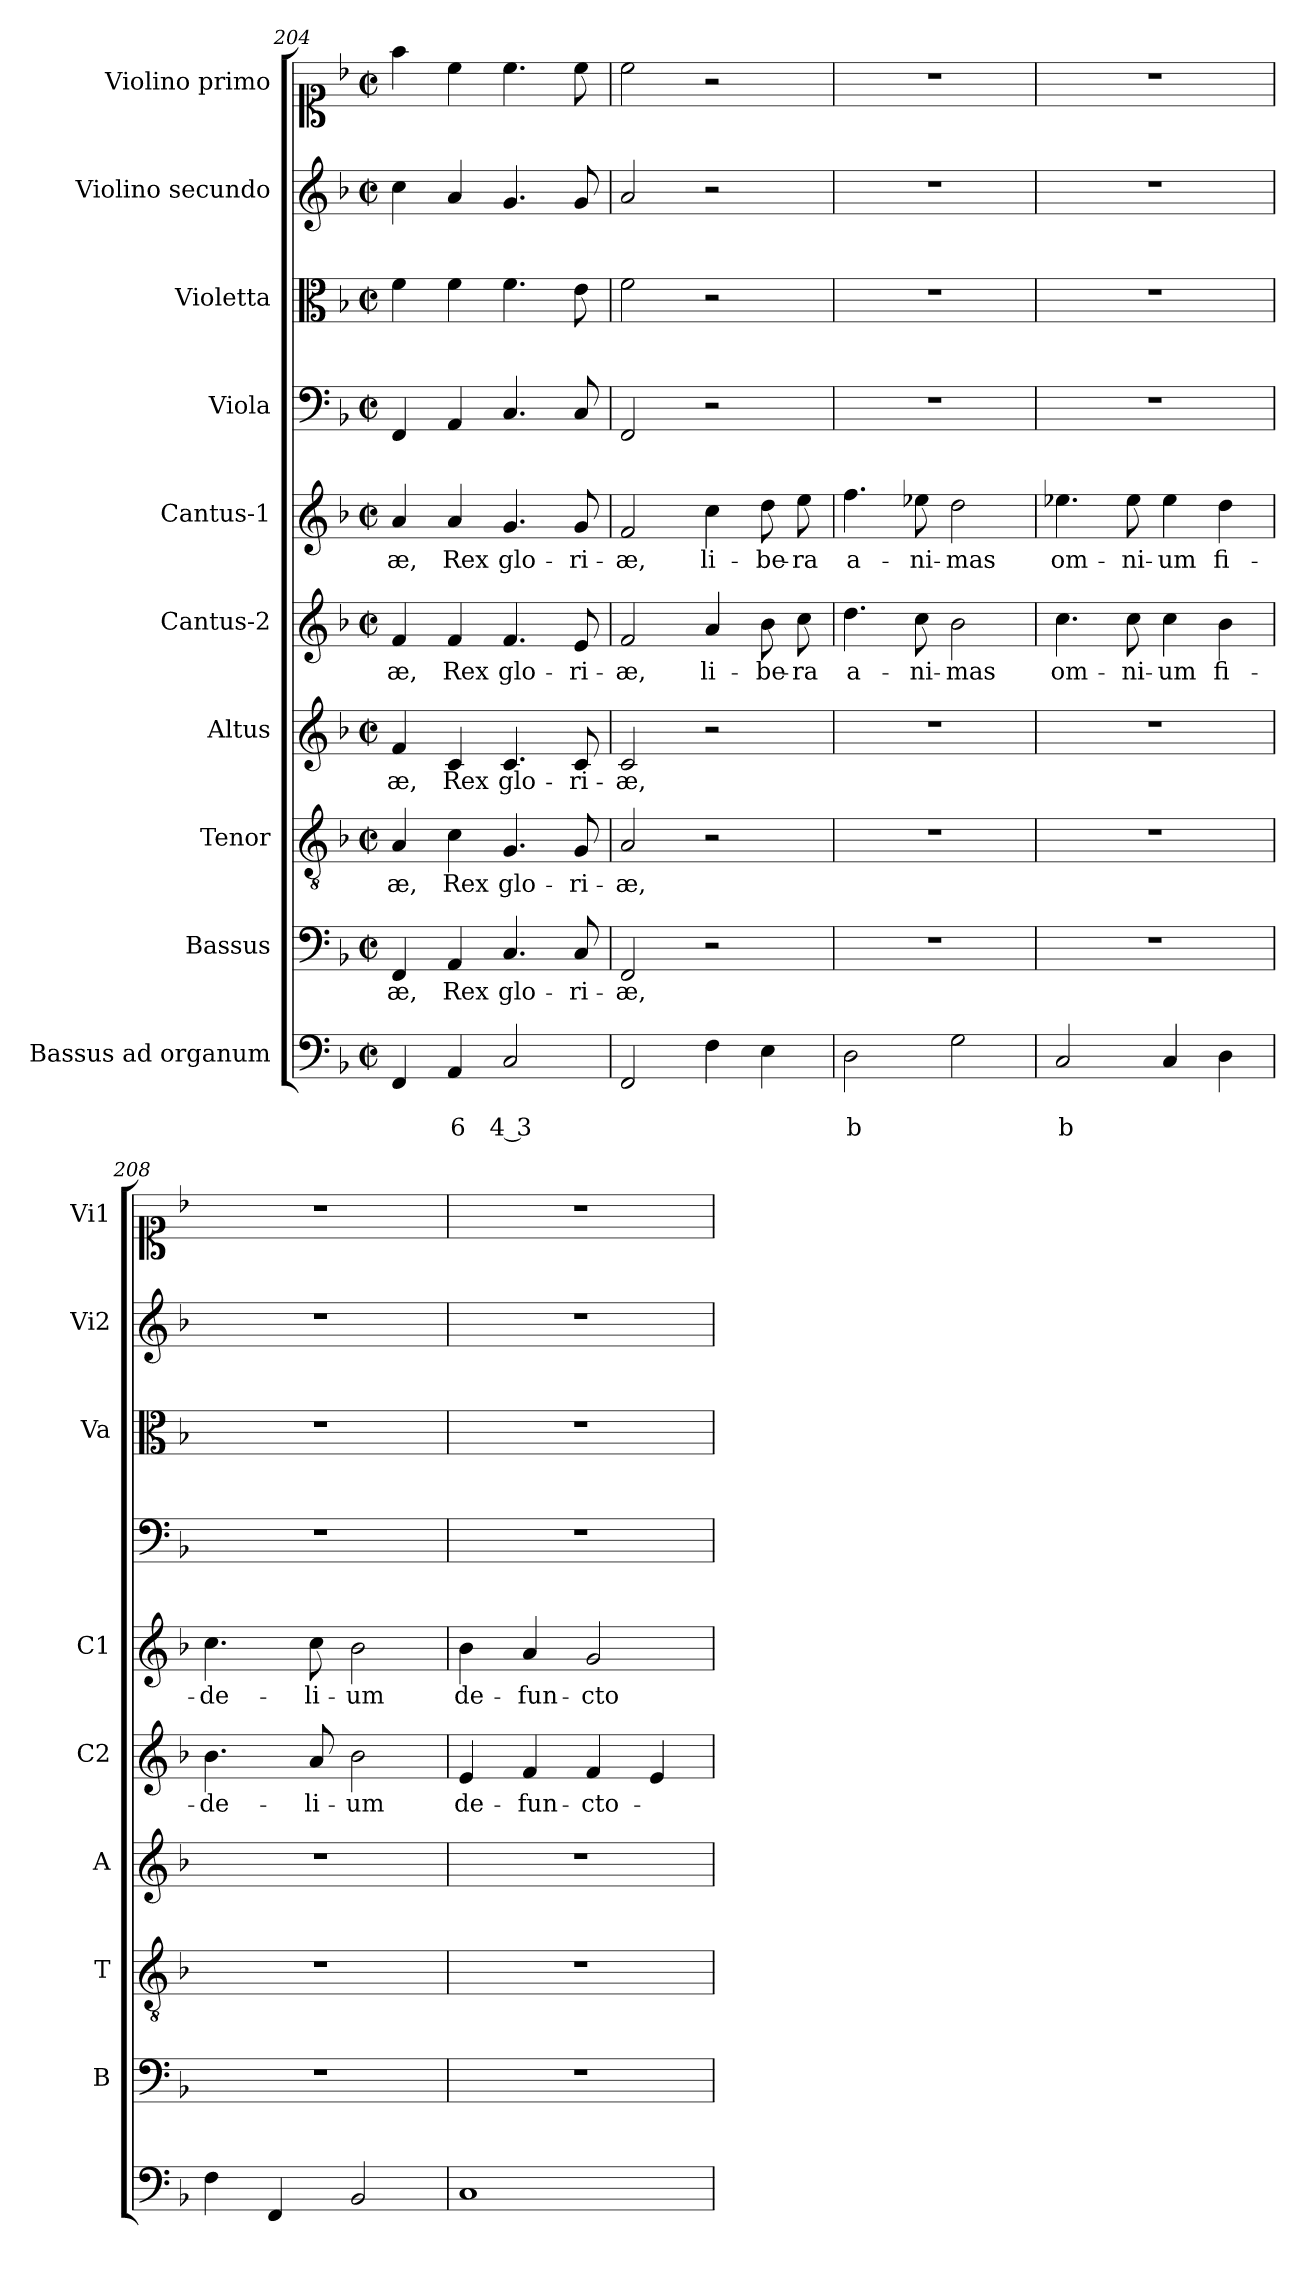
**kern	**text	**text	**kern	**text	**kern	**text	**kern	**text	**kern	**text	**kern	**text	**kern	**kern	**kern	**kern
*part10	*part10	*part10	*part9	*part9	*part8	*part8	*part7	*part7	*part6	*part6	*part5	*part5	*part4	*part3	*part2	*part1
*staff10	*staff10	*staff10	*staff9	*staff9	*staff8	*staff8	*staff7	*staff7	*staff6	*staff6	*staff5	*staff5	*staff4	*staff3	*staff2	*staff1
*I"Bassus ad  organum	*	*	*I"Bassus	*	*I"Tenor	*	*I"Altus	*	*I"Cantus-2	*	*I"Cantus-1	*	*I"Viola	*I"Violetta	*I"Violino secundo	*I"Violino primo
*	*	*	*I'B	*	*I'T	*	*I'A	*	*I'C2	*	*I'C1	*	*	*I'Va	*I'Vi2	*I'Vi1
*clefF4	*	*	*clefF4	*	*clefGv2	*	*clefG2	*	*clefG2	*	*clefG2	*	*clefF4	*clefC3	*clefG2	*clefC1
*k[b-]	*	*	*k[b-]	*	*k[b-]	*	*k[b-]	*	*k[b-]	*	*k[b-]	*	*k[b-]	*k[b-]	*k[b-]	*k[b-]
*F:	*	*	*F:	*	*F:	*	*F:	*	*F:	*	*F:	*	*F:	*F:	*F:	*F:
*M2/2	*	*	*M2/2	*	*M2/2	*	*M2/2	*	*M2/2	*	*M2/2	*	*M2/2	*M2/2	*M2/2	*M2/2
*met(c|)	*	*	*met(c|)	*	*met(c|)	*	*met(c|)	*	*met(c|)	*	*met(c|)	*	*met(c|)	*met(c|)	*met(c|)	*met(c|)
=204	=204	=204	=204	=204	=204	=204	=204	=204	=204	=204	=204	=204	=204	=204	=204	=204
!	!	!	!	!LO:LY:b	!	!LO:LY:b	!	!LO:LY:b	!	!LO:LY:b	!	!LO:LY:b	!	!	!	!
4FF/	.	.	4FF/	-æ,	4A/	-æ,	4f/	-æ,	4f/	-æ,	4a/	-æ,	4FF/	4f\	4cc\	4ff\
!	!	!LO:LY:b	!	!LO:LY:b	!	!LO:LY:b	!	!LO:LY:b	!	!LO:LY:b	!	!LO:LY:b	!	!	!	!
4AA/	.	6	4AA/	Rex	4c\	Rex	4c/	Rex	4f/	Rex	4a/	Rex	4AA/	4f\	4a/	4cc\
!	!	!LO:LY:b	!	!LO:LY:b	!	!LO:LY:b	!	!LO:LY:b	!	!LO:LY:b	!	!LO:LY:b	!	!	!	!
2C/	.	4 3	4.C/	glo-	4.G/	glo-	4.c/	glo-	4.f/	glo-	4.g/	glo-	4.C/	4.f\	4.g/	4.cc\
!	!	!	!	!LO:LY:b	!	!LO:LY:b	!	!LO:LY:b	!	!LO:LY:b	!	!LO:LY:b	!	!	!	!
.	.	.	8C/	-ri-	8G/	-ri-	8c/	-ri-	8e/	-ri-	8g/	-ri-	8C/	8e\	8g/	8cc\
=205	=205	=205	=205	=205	=205	=205	=205	=205	=205	=205	=205	=205	=205	=205	=205	=205
!	!	!	!	!LO:LY:b	!	!LO:LY:b	!	!LO:LY:b	!	!LO:LY:b	!	!LO:LY:b	!	!	!	!
2FF/	.	.	2FF/	-æ,	2A/	-æ,	2c/	-æ,	2f/	-æ,	2f/	-æ,	2FF/	2f\	2a/	2cc\
!	!	!	!	!	!	!	!	!	!	!LO:LY:b	!	!LO:LY:b	!	!	!	!
4F\	.	.	2r	.	2r	.	2r	.	4a/	li-	4cc\	li-	2r	2r	2r	2r
!	!	!	!	!	!	!	!	!	!	!LO:LY:b	!	!LO:LY:b	!	!	!	!
4E\	.	.	.	.	.	.	.	.	8b-\	-be-	8dd\	-be-	.	.	.	.
!	!	!	!	!	!	!	!	!	!	!LO:LY:b	!	!LO:LY:b	!	!	!	!
.	.	.	.	.	.	.	.	.	8cc\	-ra	8ee\	-ra	.	.	.	.
=206	=206	=206	=206	=206	=206	=206	=206	=206	=206	=206	=206	=206	=206	=206	=206	=206
!	!	!LO:LY:b	!	!	!	!	!	!	!	!LO:LY:b	!	!LO:LY:b	!	!	!	!
2D\	.	b	1r	.	1r	.	1r	.	4.dd\	a-	4.ff\	a-	1r	1r	1r	1r
!	!	!	!	!	!	!	!	!	!	!LO:LY:b	!	!LO:LY:b	!	!	!	!
.	.	.	.	.	.	.	.	.	8cc\	-ni-	8ee-X\	-ni-	.	.	.	.
!	!	!	!	!	!	!	!	!	!	!LO:LY:b	!	!LO:LY:b	!	!	!	!
2G\	.	.	.	.	.	.	.	.	2b-\	-mas	2dd\	-mas	.	.	.	.
!!LO:LB:g=z
=207	=207	=207	=207	=207	=207	=207	=207	=207	=207	=207	=207	=207	=207	=207	=207	=207
!	!	!LO:LY:b	!	!	!	!	!	!	!	!LO:LY:b	!	!LO:LY:b	!	!	!	!
2C/	.	b	1r	.	1r	.	1r	.	4.cc\	om-	4.ee-X\	om-	1r	1r	1r	1r
!	!	!	!	!	!	!	!	!	!	!LO:LY:b	!	!LO:LY:b	!	!	!	!
.	.	.	.	.	.	.	.	.	8cc\	-ni-	8ee-\	-ni-	.	.	.	.
!	!	!	!	!	!	!	!	!	!	!LO:LY:b	!	!LO:LY:b	!	!	!	!
4C/	.	.	.	.	.	.	.	.	4cc\	-um	4ee-\	-um	.	.	.	.
!	!	!	!	!	!	!	!	!	!	!LO:LY:b	!	!LO:LY:b	!	!	!	!
4D\	.	.	.	.	.	.	.	.	4b-\	fi-	4dd\	fi-	.	.	.	.
=208	=208	=208	=208	=208	=208	=208	=208	=208	=208	=208	=208	=208	=208	=208	=208	=208
!	!	!	!	!	!	!	!	!	!	!LO:LY:b	!	!LO:LY:b	!	!	!	!
4F\	.	.	1r	.	1r	.	1r	.	4.b-\	-de-	4.cc\	-de-	1r	1r	1r	1r
4FF/	.	.	.	.	.	.	.	.	.	.	.	.	.	.	.	.
!	!	!	!	!	!	!	!	!	!	!LO:LY:b	!	!LO:LY:b	!	!	!	!
.	.	.	.	.	.	.	.	.	8a/	-li-	8cc\	-li-	.	.	.	.
!	!	!	!	!	!	!	!	!	!	!LO:LY:b	!	!LO:LY:b	!	!	!	!
2BB-/	.	.	.	.	.	.	.	.	2b-\	-um	2b-\	-um	.	.	.	.
=209	=209	=209	=209	=209	=209	=209	=209	=209	=209	=209	=209	=209	=209	=209	=209	=209
*^	*	*	*	*	*	*	*	*	*	*	*	*	*	*	*	*
!	!	!	!	!	!	!	!	!	!	!	!LO:LY:b	!	!LO:LY:b	!	!	!	!
1C	4ryy	.	.	1r	.	1r	.	1r	.	4e/	de-	4b-\	de-	1r	1r	1r	1r
!	!	!	!	!	!	!	!	!	!	!	!LO:LY:b	!	!LO:LY:b	!	!	!	!
.	4ryy	.	.	.	.	.	.	.	.	4f/	-fun-	4a/	-fun-	.	.	.	.
!	!	!	!	!	!	!	!	!	!	!	!LO:LY:b	!	!LO:LY:b	!	!	!	!
.	4ryy	.	.	.	.	.	.	.	.	4f/	-cto-	2g/	-cto-	.	.	.	.
.	4ryy	.	.	.	.	.	.	.	.	4e/	.	.	.	.	.	.	.
*v	*v	*	*	*	*	*	*	*	*	*	*	*	*	*	*	*	*
=	=	=	=	=	=	=	=	=	=	=	=	=	=	=	=	=
*-	*-	*-	*-	*-	*-	*-	*-	*-	*-	*-	*-	*-	*-	*-	*-	*-
